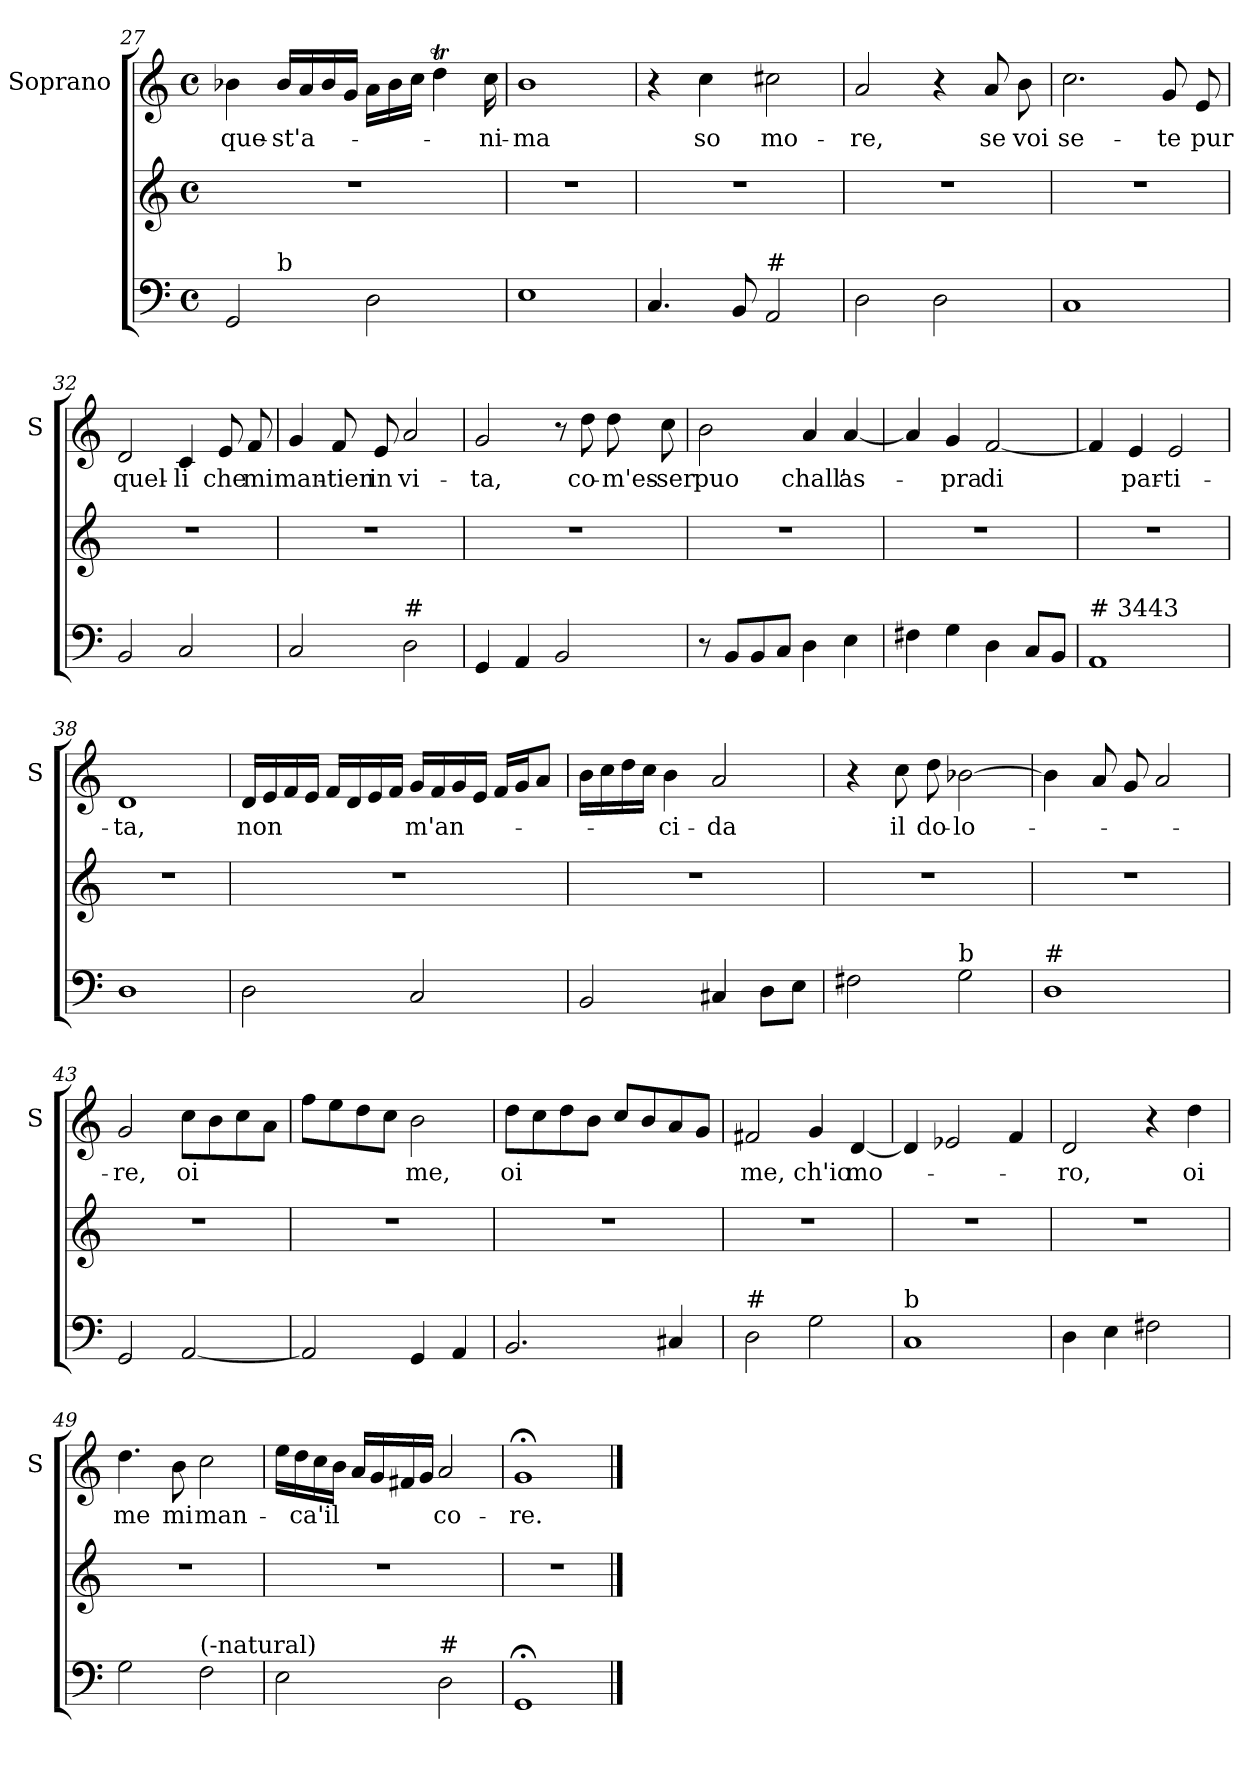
**kern	**kern	**kern	**text
*part2	*part2	*part1	*part1
*staff3	*staff2	*staff1	*staff1
*	*	*I"Soprano	*
*	*	*I'S	*
!!LO:LB:g=z
*clefF4	*clefG2	*clefG2	*
*k[]	*k[]	*k[]	*
*C:	*C:	*C:	*
*M4/4	*M4/4	*M4/4	*
*met(c)	*met(c)	*met(c)	*
=27	=27	=27	=27
!	!	!	!LO:LY:b
*^	*	*	*
2GG/	4ryy	1r	4b-X\	que-
!	!LO:TX:a:t=b	!	!	!
!	!	!	!	!LO:LY:b
.	2.ryy	.	16b-/LL	-st'a-
.	.	.	16a/	.
.	.	.	16b-/	.
.	.	.	16g/JJ	.
2D\	.	.	16a\LL	.
.	.	.	16b-\	.
.	.	.	16cc\JJ	.
.	.	.	4ddT\	.
!	!	!	!	!LO:LY:b
.	.	.	16cc\	-ni-
=28	=28	=28	=28	=28
!LO:TX:a:t=#	!	!	!	!
!	!	!	!	!LO:LY:b
*v	*v	*	*	*
1E	1r	1b	-ma
=29	=29	=29	=29
4.C/	1r	4r	.
!	!	!	!LO:LY:b
.	.	4cc\	so
8BB/	.	.	.
!LO:TX:a:t=#	!	!	!
!	!	!	!LO:LY:b
2AA/	.	2cc#X\	mo-
=30	=30	=30	=30
!	!	!	!LO:LY:b
2D\	1r	2a/	-re,
2D\	.	4r	.
!	!	!	!LO:LY:b
.	.	8a/	se
!	!	!	!LO:LY:b
.	.	8b\	voi
=31	=31	=31	=31
!	!	!	!LO:LY:b
1C	1r	2.cc\	se-
!	!	!	!LO:LY:b
.	.	8g/	-te
!	!	!	!LO:LY:b
.	.	8e/	pur
!!LO:LB:g=z
=32	=32	=32	=32
!	!	!	!LO:LY:b
2BB/	1r	2d/	quel-
!	!	!	!LO:LY:b
2C/	.	4c/	-li
!	!	!	!LO:LY:b
.	.	8e/	che
!	!	!	!LO:LY:b
.	.	8f/	mi
=33	=33	=33	=33
!	!	!	!LO:LY:b
2C/	1r	4g/	man-
!	!	!	!LO:LY:b
.	.	8f/	-tien
!	!	!	!LO:LY:b
.	.	8e/	in
!LO:TX:a:t=#	!	!	!
!	!	!	!LO:LY:b
2D\	.	2a/	vi-
=34	=34	=34	=34
!	!	!	!LO:LY:b
4GG/	1r	2g/	-ta,
4AA/	.	.	.
2BB/	.	8r	.
!	!	!	!LO:LY:b
.	.	8dd\	co-
!	!	!	!LO:LY:b
.	.	8dd\	-m'es-
!	!	!	!LO:LY:b
.	.	8cc\	-ser
=35	=35	=35	=35
!	!	!	!LO:LY:b
8r	1r	2b\	puo
8BB/L	.	.	.
8BB/	.	.	.
8C/J	.	.	.
!	!	!	!LO:LY:b
4D\	.	4a/	chall'
!	!	!	!LO:LY:b
4E\	.	[4a/	as-
=36	=36	=36	=36
4F#X\	1r	4a/]	.
!	!	!	!LO:LY:b
4G\	.	4g/	-pra
!	!	!	!LO:LY:b
4D\	.	[2f/	di
8C/L	.	.	.
8BB/J	.	.	.
!!LO:PB:g=z
=37	=37	=37	=37
!LO:TX:a:t=# 3443	!	!	!
1AA	1r	4f/]	.
!	!	!	!LO:LY:b
.	.	4e/	par-
!	!	!	!LO:LY:b
.	.	2e/	-ti-
=38	=38	=38	=38
!	!	!	!LO:LY:b
1D	1r	1d	-ta,
=39	=39	=39	=39
!	!	!	!LO:LY:b
2D\	1r	16d/LL	non
.	.	16e/	.
.	.	16f/	.
.	.	16e/JJ	.
.	.	16f/LL	.
.	.	16d/	.
.	.	16e/	.
.	.	16f/JJ	.
!	!	!	!LO:LY:b
2C/	.	16g/LL	m'an-
.	.	16f/	.
.	.	16g/	.
.	.	16e/JJ	.
.	.	16f/LL	.
.	.	16g/J	.
.	.	8a/J	.
=40	=40	=40	=40
2BB/	1r	16b\LL	.
.	.	16cc\	.
.	.	16dd\	.
.	.	16cc\JJ	.
!	!	!	!LO:LY:b
.	.	4b\	-ci-
!	!	!	!LO:LY:b
4C#X/	.	2a/	-da
8D\L	.	.	.
8E\J	.	.	.
=41	=41	=41	=41
2F#X\	1r	4r	.
!	!	!	!LO:LY:b
.	.	8cc\	il
!	!	!	!LO:LY:b
.	.	8dd\	do-
!LO:TX:a:t=b	!	!	!
!	!	!	!LO:LY:b
2G\	.	[2b-X\	-lo-
!!LO:LB:g=z
=42	=42	=42	=42
!LO:TX:a:t=#	!	!	!
1D	1r	4b-\]	.
.	.	8a/	.
.	.	8g/	.
.	.	2a/	.
=43	=43	=43	=43
!	!	!	!LO:LY:b
2GG/	1r	2g/	-re,
!	!	!	!LO:LY:b
[2AA/	.	8cc\L	oi
.	.	8b\	.
.	.	8cc\	.
.	.	8a\J	.
=44	=44	=44	=44
2AA/]	1r	8ff\L	.
.	.	8ee\	.
.	.	8dd\	.
.	.	8cc\J	.
!	!	!	!LO:LY:b
4GG/	.	2b\	me,
4AA/	.	.	.
=45	=45	=45	=45
!	!	!	!LO:LY:b
2.BB/	1r	8dd\L	oi
.	.	8cc\	.
.	.	8dd\	.
.	.	8b\J	.
.	.	8cc/L	.
.	.	8b/	.
4C#X/	.	8a/	.
.	.	8g/J	.
=46	=46	=46	=46
!LO:TX:a:t=#	!	!	!
!	!	!	!LO:LY:b
2D\	1r	2f#X/	me,
!	!	!	!LO:LY:b
2G\	.	4g/	ch'io
!	!	!	!LO:LY:b
.	.	[4d/	mo-
!!LO:LB:g=z
=47	=47	=47	=47
!LO:TX:a:t=b	!	!	!
1C	1r	4d/]	.
.	.	2e-X/	.
.	.	4f/	.
=48	=48	=48	=48
!	!	!	!LO:LY:b
4D\	1r	2d/	-ro,
4E\	.	.	.
2F#X\	.	4r	.
!	!	!	!LO:LY:b
.	.	4dd\	oi
=49	=49	=49	=49
!	!	!	!LO:LY:b
2G\	1r	4.dd\	me
!	!	!	!LO:LY:b
.	.	8b\	mi
!LO:TX:a:t=(-natural)	!	!	!
!	!	!	!LO:LY:b
2F\	.	2cc\	man-
=50	=50	=50	=50
2E\	1r	16ee\LL	.
!	!	!	!LO:LY:b
.	.	16dd\	-ca'il
.	.	16cc\	.
.	.	16b\JJ	.
.	.	16a/LL	.
.	.	16g/	.
.	.	16f#X/	.
.	.	16g/JJ	.
!LO:TX:a:t=#	!	!	!
!	!	!	!LO:LY:b
2D\	.	2a/	co-
=51	=51	=51	=51
!	!	!	!LO:LY:b
1GG;<	1r	1g;<	-re.
==	==	==	==
*-	*-	*-	*-
